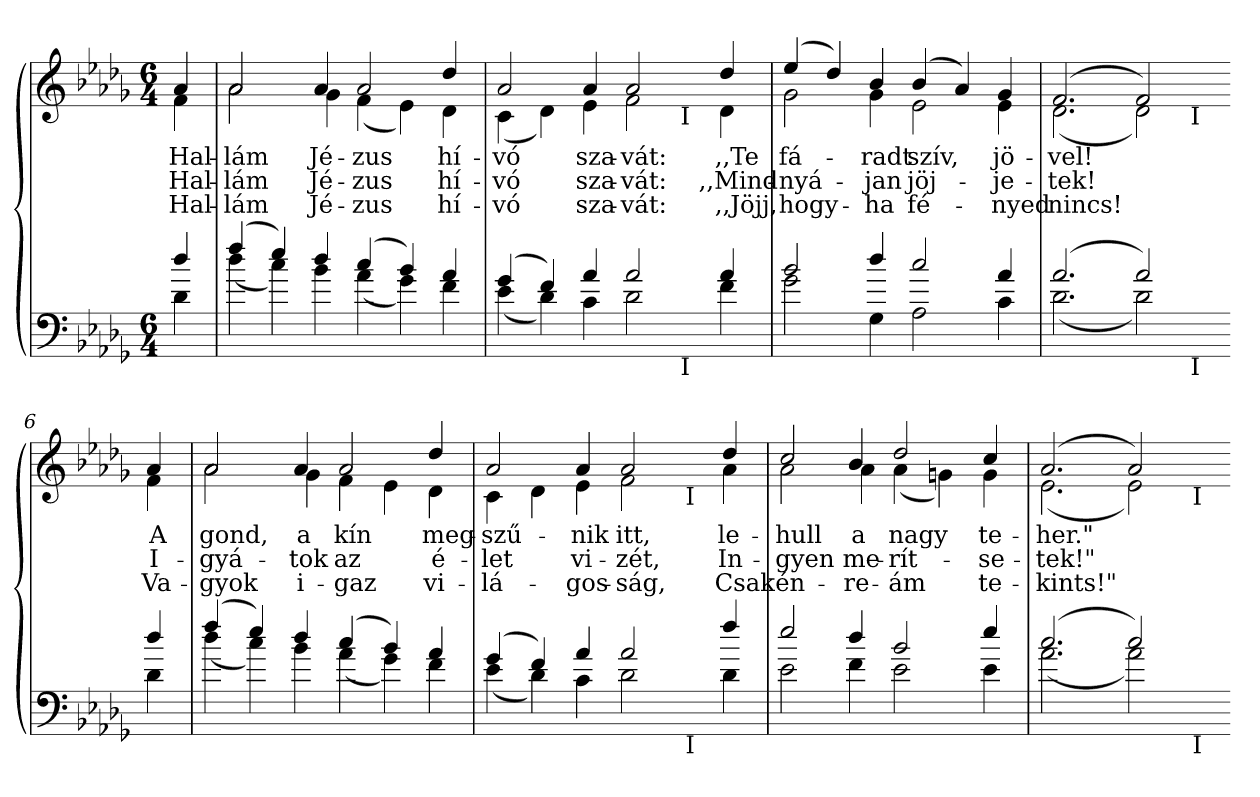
**kern	**kern	**text	**text	**text
*part2	*part1	*part1	*part1	*part1
*staff2	*staff1	*staff1	*staff1	*staff1
*clefF4	*clefG2	*	*	*
*ITrd8c14	*	*	*	*
*k[b-e-a-d-g-]	*k[b-e-a-d-g-]	*	*	*
*D-:	*D-:	*	*	*
*M6/4	*M6/4	*	*	*
=1	=1	=1	=1	=1
*^	*	*	*	*
!	!	!LO:TX:a:B:t=Andantino	!	!	!
!	!	!LO:TX:a:t=.	!	!	!
!	!	!LO:TX:a:t== 44	!	!	!
!	!	!	!LO:LY:b	!LO:LY:b	!LO:LY:b
*	*	*^	*	*	*
4d-/	4D-\	4a-/	4f\	Hal-	Hal-	Hal-
=2	=2	=2	=2	=2	=2	=2
!	!	!	!	!LO:LY:b	!LO:LY:b	!LO:LY:b
(>4f/	(<4d-\	2a-/	2a-\	-lám	-lám	-lám
4e-/)	4c\)	.	.	.	.	.
!	!	!	!	!LO:LY:b	!LO:LY:b	!LO:LY:b
4d-/	4B-\	4a-/	4g-\	Jé-	Jé-	Jé-
!	!	!	!	!LO:LY:b	!LO:LY:b	!LO:LY:b
(>4c/	(<4A-\	2a-/	(<4f\	-zus	-zus	-zus
4B-/)	4G-\)	.	4e-\)	.	.	.
!	!	!	!	!LO:LY:b	!LO:LY:b	!LO:LY:b
4A-/	4F\	4dd-/	4d-\	hí-	hí-	hí-
*	*	*v	*v	*	*	*
=3	=3	=3	=3	=3	=3
*	*	*^	*	*	*
!	!	!	!	!LO:LY:b	!LO:LY:b	!LO:LY:b
*	*^	*	*^	*	*	*
(>4G-/	(<4E-\	1ryy	2a-/	(<4c\	1ryy	-vó	-vó	-vó
4F/)	4D-\)	.	.	4d-\)	.	.	.	.
!	!	!	!	!	!	!LO:LY:b	!LO:LY:b	!LO:LY:b
4A-/	4C\	.	4a-/	4e-\	.	sza-	sza-	sza-
!	!	!	!	!	!	!LO:LY:b	!LO:LY:b	!LO:LY:b
2A-/	2D-\	.	2a-/	2f\	.	-vát:	-vát:	-vát:
.	.	32ryy	.	.	32ryy	.	.	.
!	!	!	!	!	!LO:TX:b:t=I	!	!	!
!	!	!LO:TX:b:t=I	!	!	!	!	!	!
.	.	4...ryy	.	.	4...ryy	.	.	.
!	!	!	!	!	!	!LO:LY:b	!LO:LY:b	!LO:LY:b
4A-/	4F\	.	4dd-/	4d-\	.	,,Te	,,Mind-	,,Jöjj,
*	*v	*v	*	*	*	*	*	*
*	*	*v	*v	*v	*	*	*
=4	=4	=4	=4	=4	=4
*	*^	*^	*	*	*
*	*	*	*	*^	*	*	*
!	!	!	!	!	!	!LO:LY:b	!LO:LY:b	!LO:LY:b
*	*v	*v	*	*	*	*	*	*
*	*	*	*v	*v	*	*	*
2B-/	2G-\	(>4ee-/	2g-\	fá-	-nyá-	hogy-
.	.	4dd-/)	.	.	.	.
!	!	!	!	!LO:LY:b	!LO:LY:b	!LO:LY:b
4d-/	4GG-\	4b-/	4g-\	-radt	-jan	-ha
!	!	!	!	!LO:LY:b	!LO:LY:b	!LO:LY:b
2c/	2AA-\	(>4b-/	2e-\	szív,	jöj-	fé-
.	.	4a-/)	.	.	.	.
!	!	!	!	!LO:LY:b	!LO:LY:b	!LO:LY:b
4A-/	4C\	4g-/	4e-\	jö-	-je-	-nyed
*	*	*v	*v	*	*	*
=5	=5	=5	=5	=5	=5
*	*	*^	*	*	*
!	!	!	!	!LO:LY:b	!LO:LY:b	!LO:LY:b
*	*^	*	*^	*	*	*
(>2.A-/	(<2.D-\	1ryy	(>2.f/	(<2.d-\	1ryy	-vel!	-tek!	nincs!
2A-/)	2D-\)	.	2f/)	2d-\)	.	.	.	.
.	.	32ryy	.	.	32ryy	.	.	.
!	!	!	!	!	!LO:TX:b:t=I	!	!	!
!	!	!LO:TX:b:t=I	!	!	!	!	!	!
.	.	8..ryy	.	.	8..ryy	.	.	.
*	*v	*v	*	*	*	*	*	*
*	*	*v	*v	*v	*	*	*
!!LO:LB:g=z
=6-	=6-	=6-	=6-	=6-	=6-
*	*^	*^	*	*	*
*	*	*	*	*^	*	*	*
!	!	!	!	!	!	!LO:LY:b	!LO:LY:b	!LO:LY:b
*	*v	*v	*	*	*	*	*	*
*	*	*	*v	*v	*	*	*
4d-/	4D-\	4a-/	4f\	A	I-	Va-
=7	=7	=7	=7	=7	=7	=7
!	!	!	!	!LO:LY:b	!LO:LY:b	!LO:LY:b
(>4f/	(<4d-\	2a-/	2a-\	gond,	-gyá-	-gyok
4e-/)	4c\)	.	.	.	.	.
!	!	!	!	!LO:LY:b	!LO:LY:b	!LO:LY:b
4d-/	4B-\	4a-/	4g-\	a	-tok	i-
!	!	!	!	!LO:LY:b	!LO:LY:b	!LO:LY:b
(>4c/	(<4A-\	2a-/	4f\	kín	az	-gaz
4B-/)	4G-\)	.	4e-\	.	.	.
!	!	!	!	!LO:LY:b	!LO:LY:b	!LO:LY:b
4A-/	4F\	4dd-/	4d-\	meg-	é-	vi-
*	*	*v	*v	*	*	*
=8	=8	=8	=8	=8	=8
*	*	*^	*	*	*
!	!	!	!	!LO:LY:b	!LO:LY:b	!LO:LY:b
*	*^	*	*^	*	*	*
(>4G-/	(<4E-\	1ryy	2a-/	4c\	1ryy	-szű-	-let	-lá-
4F/)	4D-\)	.	.	4d-\	.	.	.	.
!	!	!	!	!	!	!LO:LY:b	!LO:LY:b	!LO:LY:b
4A-/	4C\	.	4a-/	4e-\	.	-nik	vi-	-gos-
!	!	!	!	!	!	!LO:LY:b	!LO:LY:b	!LO:LY:b
2A-/	2D-\	.	2a-/	2f\	.	itt,	-zét,	-ság,
.	.	16ryy	.	.	16ryy	.	.	.
!	!	!	!	!	!LO:TX:b:t=I	!	!	!
!	!	!LO:TX:b:t=I	!	!	!	!	!	!
.	.	4..ryy	.	.	4..ryy	.	.	.
!	!	!	!	!	!	!LO:LY:b	!LO:LY:b	!LO:LY:b
4f/	4D-\	.	4dd-/	4a-\	.	le-	In-	Csak
*	*v	*v	*	*	*	*	*	*
*	*	*v	*v	*v	*	*	*
=9	=9	=9	=9	=9	=9
*	*^	*^	*	*	*
*	*	*	*	*^	*	*	*
!	!	!	!	!	!	!LO:LY:b	!LO:LY:b	!LO:LY:b
*	*v	*v	*	*	*	*	*	*
*	*	*	*v	*v	*	*	*
2e-/	2E-\	2cc/	2a-\	-hull	-gyen	én-
!	!	!	!	!LO:LY:b	!LO:LY:b	!LO:LY:b
4d-/	4F\	4b-/	4a-\	a	me-	-re-
!	!	!	!	!LO:LY:b	!LO:LY:b	!LO:LY:b
2B-/	2E-\	2dd-/	(<4a-\	nagy	-rít-	-ám
.	.	.	4gn\)	.	.	.
!	!	!	!	!LO:LY:b	!LO:LY:b	!LO:LY:b
4e-/	4E-\	4cc/	4g\	te-	-se-	te-
*	*	*v	*v	*	*	*
=10	=10	=10	=10	=10	=10
*	*	*^	*	*	*
!	!	!	!	!LO:LY:b	!LO:LY:b	!LO:LY:b
*	*^	*	*^	*	*	*
(>2.c/	(<2.A-\	1ryy	(>2.a-/	(<2.e-\	1ryy	-her."	-tek!"	-kints!"
2c/)	2A-\)	.	2a-/)	2e-\)	.	.	.	.
.	.	16ryy	.	.	16ryy	.	.	.
!	!	!	!	!	!LO:TX:b:t=I	!	!	!
!	!	!LO:TX:b:t=I	!	!	!	!	!	!
.	.	8.ryy	.	.	8.ryy	.	.	.
*v	*v	*v	*	*	*	*	*	*
*	*v	*v	*v	*	*	*
=-	=-	=-	=-	=-
*-	*-	*-	*-	*-
